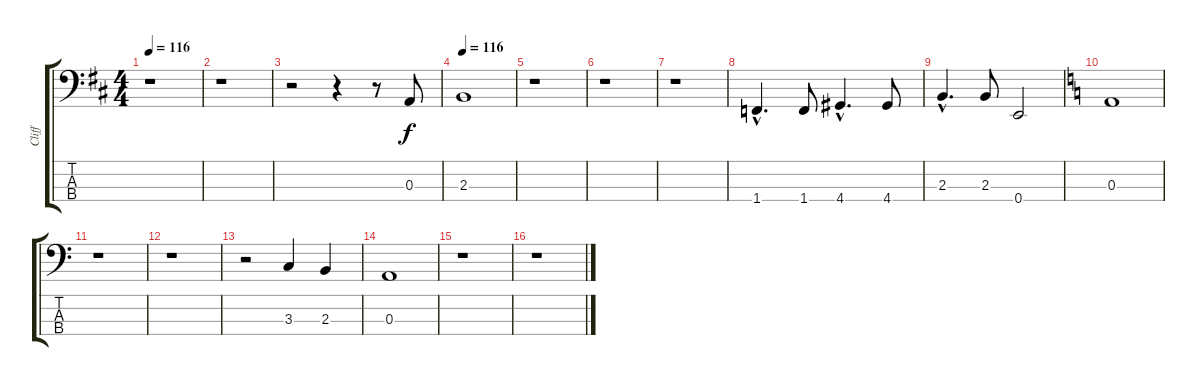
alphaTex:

\track ("Cliff" "Cliff") {instrument electricbassfinger}
\staff {score tabs}
\tuning (G2 D2 A1 E1) {hide}
\ts (4 4)
\tempo 116
\clef f4
\ks bminor
r.1{dy f} |
r.1 |
r.2 r.4 r.8 0.3.8 |
\tempo 116
2.3.1 |
r.1 |
r.1 |
r.1 |
1.4{hac}.4{d} 1.4.8 4.4{hac}.4{d} 4.4.8 |
2.3{hac}.4{d} 2.3.8 0.4.2 |
\ks aminor
0.3.1 |
r.1 |
r.1 |
r.2 3.3.4 2.3.4 |
0.3.1 |
r.1 |
r.1
